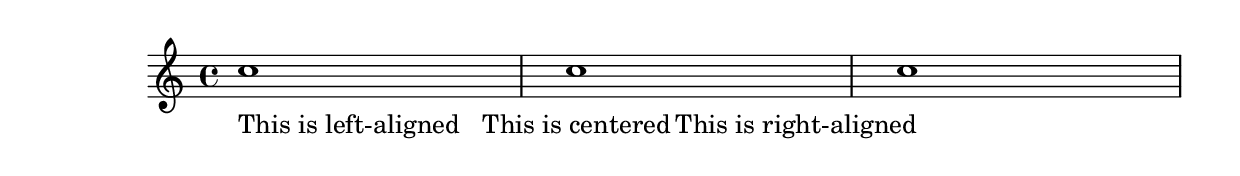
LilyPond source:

%% Do not edit this file; it is automatically
%% generated from LSR http://lsr.dsi.unimi.it
%% This file is in the public domain.
\version "2.13.16"

\header {
  lsrtags = "text, vocal-music"

%% Translation of GIT committish: 00ef2ac3dd16e21c9ffdffaa4d6d043a3f1a76e6
  texidoces = "
La alineación horizontal de la letra se puede ajustar sobreescribiendo
la propiedad @code{self-alignment-X} del objeto @code{LyricText}.
@code{#-1} es izquierda, @code{#0} es centrado y @code{#1} es derecha;
sin embargo, puede usar también @code{#LEFT}, @code{#CENTER} y
@code{#RIGHT}.

"
  doctitlees = "Alineación de la letra"

  texidoc = "
Horizontal alignment for lyrics cam be set by overriding the
@code{self-alignment-X} property of the @code{LyricText} object.
@code{#-1} is left, @code{#0} is center and @code{#1} is right;
however, you can use @code{#LEFT}, @code{#CENTER} and @code{#RIGHT} as
well.

"
  doctitle = "Lyrics alignment"
} % begin verbatim

\layout { ragged-right = ##f }
\relative c'' {
  c1
  c1
  c1
}
\addlyrics {
  \once \override LyricText #'self-alignment-X = #LEFT
  "This is left-aligned"
  \once \override LyricText #'self-alignment-X = #CENTER
  "This is centered"
  \once \override LyricText #'self-alignment-X = #1
  "This is right-aligned"
}

